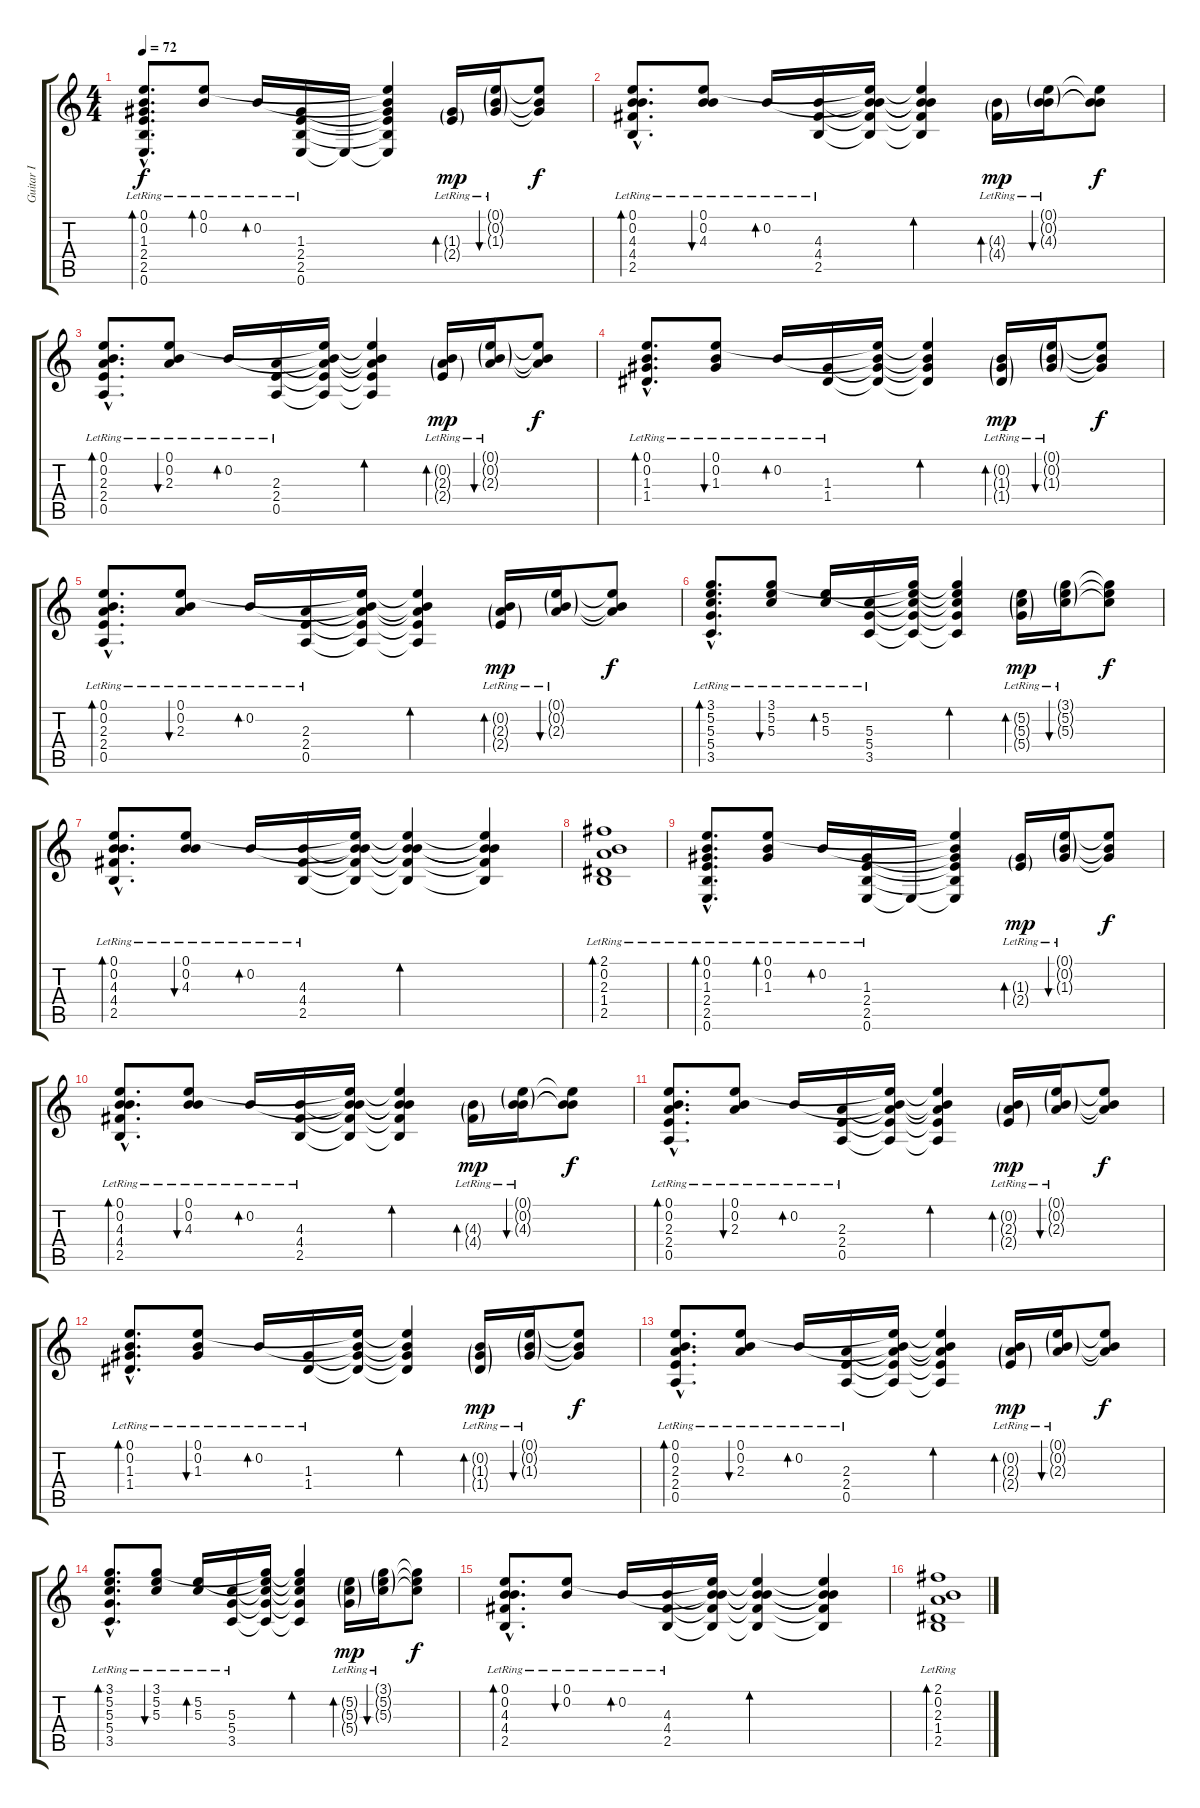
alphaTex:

\track ("Guitar I" "Guitar I") {instrument acousticguitarsteel}
\staff {score tabs}
\tuning (E4 B3 G3 D3 A2 E2) {hide}
\ts (4 4)
\tempo 72
\clef g2
\ks c
(0.1{hac lr} 0.2{hac lr} 1.3{hac lr} 2.4{hac lr} 2.5{hac lr} 0.6{hac lr}).8{d bd 240 dy f instrument acousticguitarsteel} (0.1{lr} 0.2).8{bd 60} 0.2{lr}.16{bd 60} (1.3{lr} 2.4{lr} 2.5{lr} 0.6{lr}).16 0.6{t}.16 (0.1{t} 0.2{t} 1.3{t} 2.4{t} 2.5{t} 0.6{t}).4 (1.3{g lr} 2.4{g lr}).16{bd 60 dy mp} (0.1{g lr} 0.2{g lr} 1.3{g lr}).16{bu 60} (0.1{t} 0.2{t} 1.3{t}).8{dy f} |
(0.1{hac lr} 0.2{hac} 4.3{hac} 4.4{hac} 2.5{hac}).8{d bd 120} (0.1{lr} 0.2{lr} 4.3{lr}).8{bu 60} 0.2{lr}.16{bd 60} (4.3{lr} 4.4{lr} 2.5{lr}).16 (0.1{t} 0.2{t} 4.3{t} 4.4{t} 2.5{t}).16 (0.1{t} 0.2{t} 4.3{t} 4.4{t} 2.5{t}).4{bd 60} (4.3{g lr} 4.4{g lr}).16{bd 60 dy mp} (0.1{g lr} 0.2{g lr} 4.3{g lr}).16{bu 60} (0.1{t} 0.2{t} 4.3{t}).8{dy f} |
(0.1{hac lr} 0.2{hac lr} 2.3{hac lr} 2.4{hac lr} 0.5{hac lr}).8{d bd 120} (0.1{lr} 0.2{lr} 2.3{lr}).8{bu 60} 0.2{lr}.16{bd 60} (2.3{lr} 2.4{lr} 0.5{lr}).16 (0.1{t} 0.2{t} 2.3{t} 2.4{t} 0.5{t}).16 (0.1{t} 0.2{t} 2.3{t} 2.4{t} 0.5{t}).4{bd 60} (0.2{g lr} 2.3{g lr} 2.4{g lr}).16{bd 60 dy mp} (0.1{g lr} 0.2{g lr} 2.3{g lr}).16{bu 60} (0.1{t} 0.2{t} 2.3{t}).8{dy f} |
(0.1{hac lr} 0.2{hac lr} 1.3{hac lr} 1.4{hac lr}).8{d bd 120} (0.1{lr} 0.2{lr} 1.3{lr}).8{bu 60} 0.2{lr}.16{bd 60} (1.3{lr} 1.4{lr}).16 (0.1{t} 0.2{t} 1.3{t} 1.4{t}).16 (0.1{t} 0.2{t} 1.3{t} 1.4{t}).4{bd 60} (0.2{g lr} 1.3{g lr} 1.4{g lr}).16{bd 60 dy mp} (0.1{g lr} 0.2{g lr} 1.3{g lr}).16{bu 60} (0.1{t} 0.2{t} 1.3{t}).8{dy f} |
(0.1{hac lr} 0.2{hac lr} 2.3{hac lr} 2.4{hac lr} 0.5{hac lr}).8{d bd 120} (0.1{lr} 0.2{lr} 2.3{lr}).8{bu 60} 0.2{lr}.16{bd 60} (2.3{lr} 2.4{lr} 0.5{lr}).16 (0.1{t} 0.2{t} 2.3{t} 2.4{t} 0.5{t}).16 (0.1{t} 0.2{t} 2.3{t} 2.4{t} 0.5{t}).4{bd 60} (0.2{g lr} 2.3{g lr} 2.4{g lr}).16{bd 60 dy mp} (0.1{g lr} 0.2{g lr} 2.3{g lr}).16{bu 60} (0.1{t} 0.2{t} 2.3{t}).8{dy f} |
(3.1{hac lr} 5.2{hac lr} 5.3{hac lr} 5.4{hac lr} 3.5{hac lr}).8{d bd 120} (3.1{lr} 5.2{lr} 5.3{lr}).8{bu 60} (5.2{lr} 5.3{lr}).16{bd 60} (5.3{lr} 5.4{lr} 3.5{lr}).16 (3.1{t} 5.2{t} 5.3{t} 5.4{t} 3.5{t}).16 (3.1{t} 5.2{t} 5.3{t} 5.4{t} 3.5{t}).4{bd 60} (5.2{g lr} 5.3{g lr} 5.4{g lr}).16{bd 60 dy mp} (3.1{g lr} 5.2{g lr} 5.3{g lr}).16{bu 60} (3.1{t} 5.2{t} 5.3{t}).8{dy f} |
(0.1{hac lr} 0.2{hac} 4.3{hac} 4.4{hac} 2.5{hac}).8{d bd 120} (0.1{lr} 0.2{lr} 4.3{lr}).8{bu 60} 0.2{lr}.16{bd 60} (4.3{lr} 4.4{lr} 2.5{lr}).16 (0.1{t} 0.2{t} 4.3{t} 4.4{t} 2.5{t}).16 (0.1{t} 0.2{t} 4.3{t} 4.4{t} 2.5{t}).4{bd 60} (0.1{t} 0.2{t} 4.3{t} 4.4{t} 2.5{t}).4 |
(2.1{lr} 0.2{lr} 2.3{lr} 1.4{lr} 2.5{lr}).1{bd 120} |
(0.1{hac lr} 0.2{hac lr} 1.3{hac lr} 2.4{hac lr} 2.5{hac lr} 0.6{hac lr}).8{d bd 240} (0.1{lr} 0.2{lr} 1.3{lr}).8{bd 60} 0.2{lr}.16{bd 60} (1.3{lr} 2.4{lr} 2.5{lr} 0.6{lr}).16 0.6{t}.16 (0.1{t} 0.2{t} 1.3{t} 2.4{t} 2.5{t} 0.6{t}).4 (1.3{g lr} 2.4{g lr}).16{bd 60 dy mp} (0.1{g lr} 0.2{g lr} 1.3{g lr}).16{bu 60} (0.1{t} 0.2{t} 1.3{t}).8{dy f} |
(0.1{hac lr} 0.2{hac} 4.3{hac} 4.4{hac} 2.5{hac}).8{d bd 120} (0.1{lr} 0.2{lr} 4.3{lr}).8{bu 60} 0.2{lr}.16{bd 60} (4.3{lr} 4.4{lr} 2.5{lr}).16 (0.1{t} 0.2{t} 4.3{t} 4.4{t} 2.5{t}).16 (0.1{t} 0.2{t} 4.3{t} 4.4{t} 2.5{t}).4{bd 60} (4.3{g lr} 4.4{g lr}).16{bd 60 dy mp} (0.1{g lr} 0.2{g lr} 4.3{g lr}).16{bu 60} (0.1{t} 0.2{t} 4.3{t}).8{dy f} |
(0.1{hac lr} 0.2{hac lr} 2.3{hac lr} 2.4{hac lr} 0.5{hac lr}).8{d bd 120} (0.1{lr} 0.2{lr} 2.3{lr}).8{bu 60} 0.2{lr}.16{bd 60} (2.3{lr} 2.4{lr} 0.5{lr}).16 (0.1{t} 0.2{t} 2.3{t} 2.4{t} 0.5{t}).16 (0.1{t} 0.2{t} 2.3{t} 2.4{t} 0.5{t}).4{bd 60} (0.2{g lr} 2.3{g lr} 2.4{g lr}).16{bd 60 dy mp} (0.1{g lr} 0.2{g lr} 2.3{g lr}).16{bu 60} (0.1{t} 0.2{t} 2.3{t}).8{dy f} |
(0.1{hac lr} 0.2{hac lr} 1.3{hac lr} 1.4{hac lr}).8{d bd 120} (0.1{lr} 0.2{lr} 1.3{lr}).8{bu 60} 0.2{lr}.16{bd 60} (1.3{lr} 1.4{lr}).16 (0.1{t} 0.2{t} 1.3{t} 1.4{t}).16 (0.1{t} 0.2{t} 1.3{t} 1.4{t}).4{bd 60} (0.2{g lr} 1.3{g lr} 1.4{g lr}).16{bd 60 dy mp} (0.1{g lr} 0.2{g lr} 1.3{g lr}).16{bu 60} (0.1{t} 0.2{t} 1.3{t}).8{dy f} |
(0.1{hac lr} 0.2{hac lr} 2.3{hac lr} 2.4{hac lr} 0.5{hac lr}).8{d bd 120} (0.1{lr} 0.2{lr} 2.3{lr}).8{bu 60} 0.2{lr}.16{bd 60} (2.3{lr} 2.4{lr} 0.5{lr}).16 (0.1{t} 0.2{t} 2.3{t} 2.4{t} 0.5{t}).16 (0.1{t} 0.2{t} 2.3{t} 2.4{t} 0.5{t}).4{bd 60} (0.2{g lr} 2.3{g lr} 2.4{g lr}).16{bd 60 dy mp} (0.1{g lr} 0.2{g lr} 2.3{g lr}).16{bu 60} (0.1{t} 0.2{t} 2.3{t}).8{dy f} |
(3.1{hac lr} 5.2{hac lr} 5.3{hac lr} 5.4{hac lr} 3.5{hac lr}).8{d bd 120} (3.1{lr} 5.2{lr} 5.3{lr}).8{bu 60} (5.2{lr} 5.3{lr}).16{bd 60} (5.3{lr} 5.4{lr} 3.5{lr}).16 (3.1{t} 5.2{t} 5.3{t} 5.4{t} 3.5{t}).16 (3.1{t} 5.2{t} 5.3{t} 5.4{t} 3.5{t}).4{bd 60} (5.2{g lr} 5.3{g lr} 5.4{g lr}).16{bd 60 dy mp} (3.1{g lr} 5.2{g lr} 5.3{g lr}).16{bu 60} (3.1{t} 5.2{t} 5.3{t}).8{dy f} |
(0.1{hac lr} 0.2{hac} 4.3{hac} 4.4{hac} 2.5{hac}).8{d bd 120} (0.1{lr} 0.2{lr}).8{bu 60} 0.2{lr}.16{bd 60} (4.3{lr} 4.4{lr} 2.5{lr}).16 (0.1{t} 0.2{t} 4.3{t} 4.4{t} 2.5{t}).16 (0.1{t} 0.2{t} 4.3{t} 4.4{t} 2.5{t}).4{bd 60} (0.1{t} 0.2{t} 4.3{t} 4.4{t} 2.5{t}).4 |
(2.1{lr} 0.2{lr} 2.3{lr} 1.4{lr} 2.5{lr}).1{bd 120}
